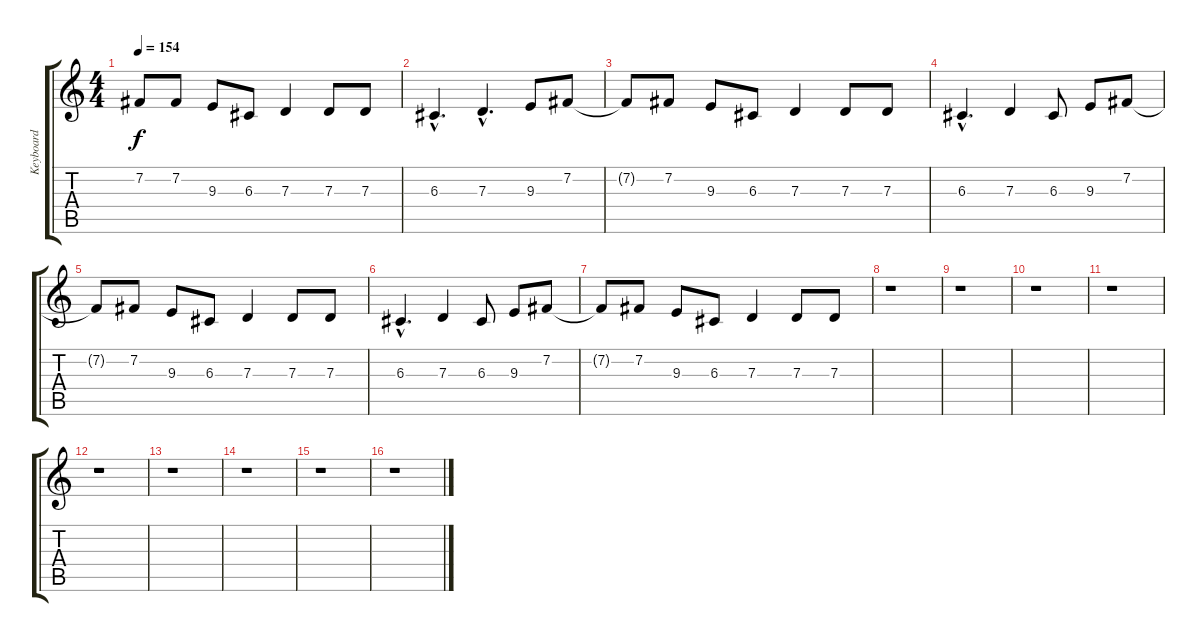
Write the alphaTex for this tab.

\track ("Keyboard" "Keyboard") {instrument pad4choir}
\staff {score tabs}
\tuning (E4 B3 G3 D3 A2 E2) {hide}
\ts (4 4)
\tempo 154
\clef g2
\ks c
7.2{t}.8{dy f} 7.2.8 9.3.8 6.3.8 7.3.4 7.3.8 7.3.8 |
6.3{hac}.4{d} 7.3{hac}.4{d} 9.3.8 7.2.8 |
7.2{t}.8 7.2.8 9.3.8 6.3.8 7.3.4 7.3.8 7.3.8 |
6.3{hac}.4{d} 7.3.4 6.3.8 9.3.8 7.2.8 |
7.2{t}.8 7.2.8 9.3.8 6.3.8 7.3.4 7.3.8 7.3.8 |
6.3{hac}.4{d} 7.3.4 6.3.8 9.3.8 7.2.8 |
7.2{t}.8 7.2.8 9.3.8 6.3.8 7.3.4 7.3.8 7.3.8 |
r.1 |
r.1 |
r.1 |
r.1 |
r.1 |
r.1 |
r.1 |
r.1 |
r.1
